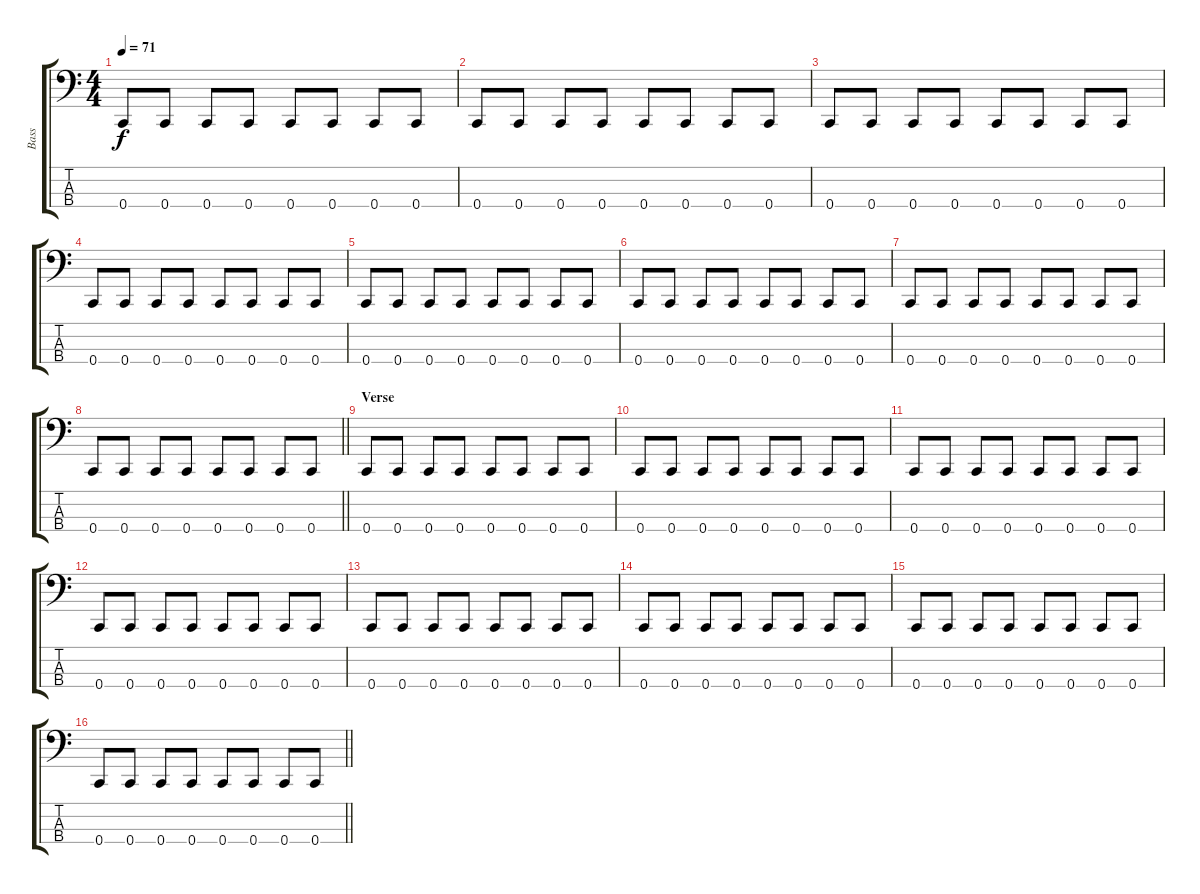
\track ("Bass" "Bass") {instrument electricbasspick}
\staff {score tabs}
\tuning (Eb2 Bb1 F1 C1) {hide}
\ts (4 4)
\tempo 71
\clef f4
\ks c
0.4.8{dy f} 0.4.8 0.4.8 0.4.8 0.4.8 0.4.8 0.4.8 0.4.8 |
0.4.8 0.4.8 0.4.8 0.4.8 0.4.8 0.4.8 0.4.8 0.4.8 |
0.4.8 0.4.8 0.4.8 0.4.8 0.4.8 0.4.8 0.4.8 0.4.8 |
0.4.8 0.4.8 0.4.8 0.4.8 0.4.8 0.4.8 0.4.8 0.4.8 |
0.4.8 0.4.8 0.4.8 0.4.8 0.4.8 0.4.8 0.4.8 0.4.8 |
0.4.8 0.4.8 0.4.8 0.4.8 0.4.8 0.4.8 0.4.8 0.4.8 |
0.4.8 0.4.8 0.4.8 0.4.8 0.4.8 0.4.8 0.4.8 0.4.8 |
\barLineRight lightlight
0.4.8 0.4.8 0.4.8 0.4.8 0.4.8 0.4.8 0.4.8 0.4.8 |
\section ("" "Verse")
0.4.8 0.4.8 0.4.8 0.4.8 0.4.8 0.4.8 0.4.8 0.4.8 |
0.4.8 0.4.8 0.4.8 0.4.8 0.4.8 0.4.8 0.4.8 0.4.8 |
0.4.8 0.4.8 0.4.8 0.4.8 0.4.8 0.4.8 0.4.8 0.4.8 |
0.4.8 0.4.8 0.4.8 0.4.8 0.4.8 0.4.8 0.4.8 0.4.8 |
0.4.8 0.4.8 0.4.8 0.4.8 0.4.8 0.4.8 0.4.8 0.4.8 |
0.4.8 0.4.8 0.4.8 0.4.8 0.4.8 0.4.8 0.4.8 0.4.8 |
0.4.8 0.4.8 0.4.8 0.4.8 0.4.8 0.4.8 0.4.8 0.4.8 |
\barLineRight lightlight
0.4.8 0.4.8 0.4.8 0.4.8 0.4.8 0.4.8 0.4.8 0.4.8
